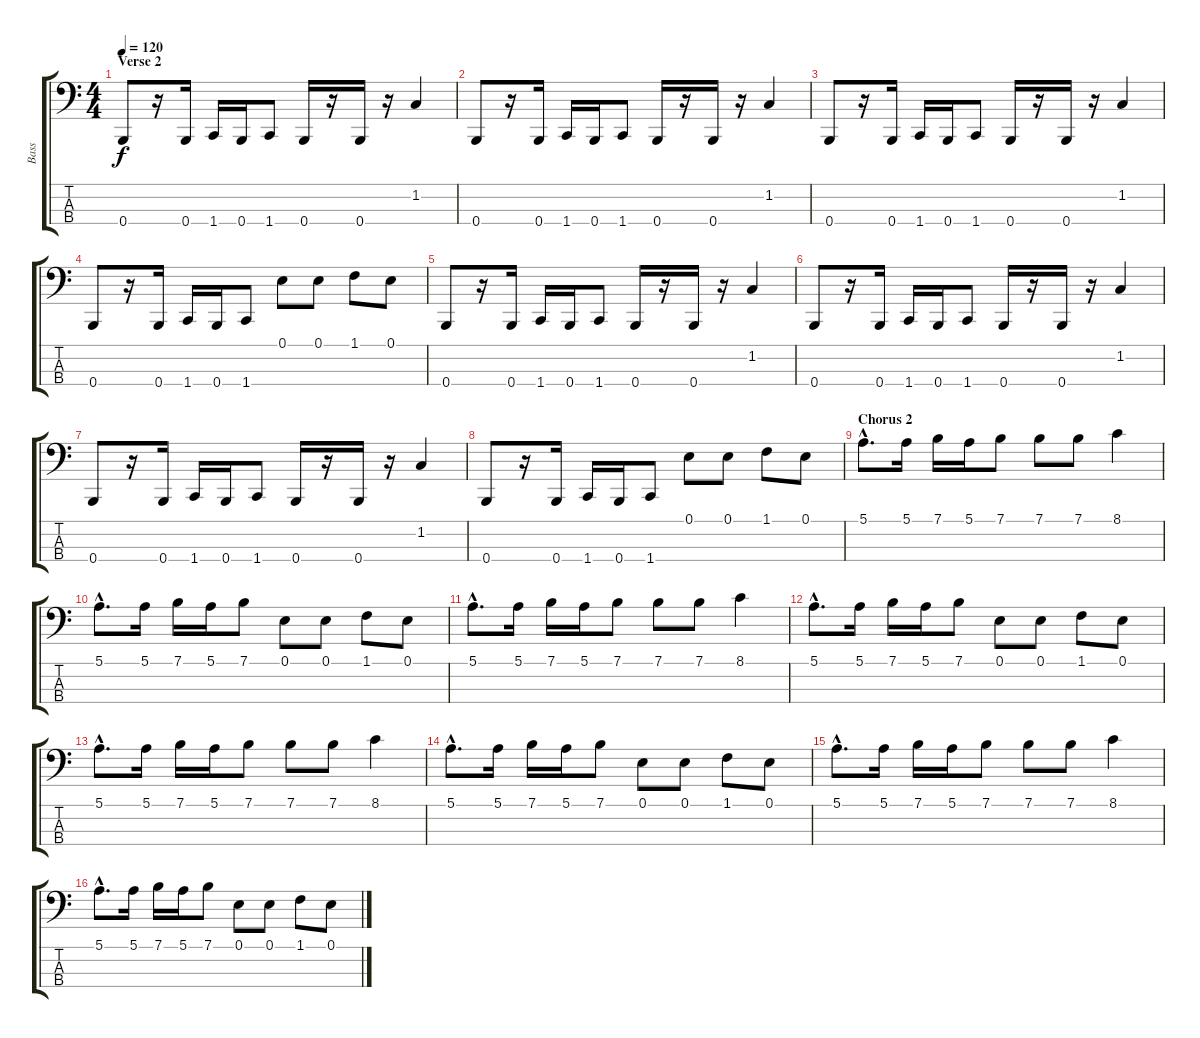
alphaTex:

\track ("Bass" "Bass") {instrument electricbassfinger}
\staff {score tabs}
\tuning (E2 B1 Gb1 B0) {hide}
\ts (4 4)
\section ("" "Verse 2")
\tempo 120
\clef f4
\ks c
0.4.8{dy f} r.16 0.4.16 1.4.16 0.4.16 1.4.8 0.4.16 r.16 0.4.16 r.16 1.2.4 |
0.4.8 r.16 0.4.16 1.4.16 0.4.16 1.4.8 0.4.16 r.16 0.4.16 r.16 1.2.4 |
0.4.8 r.16 0.4.16 1.4.16 0.4.16 1.4.8 0.4.16 r.16 0.4.16 r.16 1.2.4 |
0.4.8 r.16 0.4.16 1.4.16 0.4.16 1.4.8 0.1.8 0.1.8 1.1.8 0.1.8 |
0.4.8 r.16 0.4.16 1.4.16 0.4.16 1.4.8 0.4.16 r.16 0.4.16 r.16 1.2.4 |
0.4.8 r.16 0.4.16 1.4.16 0.4.16 1.4.8 0.4.16 r.16 0.4.16 r.16 1.2.4 |
0.4.8 r.16 0.4.16 1.4.16 0.4.16 1.4.8 0.4.16 r.16 0.4.16 r.16 1.2.4 |
0.4.8 r.16 0.4.16 1.4.16 0.4.16 1.4.8 0.1.8 0.1.8 1.1.8 0.1.8 |
\section ("" "Chorus 2")
5.1{hac}.8{d} 5.1.16 7.1.16 5.1.16 7.1.8 7.1.8 7.1.8 8.1.4 |
5.1{hac}.8{d} 5.1.16 7.1.16 5.1.16 7.1.8 0.1.8 0.1.8 1.1.8 0.1.8 |
5.1{hac}.8{d} 5.1.16 7.1.16 5.1.16 7.1.8 7.1.8 7.1.8 8.1.4 |
5.1{hac}.8{d} 5.1.16 7.1.16 5.1.16 7.1.8 0.1.8 0.1.8 1.1.8 0.1.8 |
5.1{hac}.8{d} 5.1.16 7.1.16 5.1.16 7.1.8 7.1.8 7.1.8 8.1.4 |
5.1{hac}.8{d} 5.1.16 7.1.16 5.1.16 7.1.8 0.1.8 0.1.8 1.1.8 0.1.8 |
5.1{hac}.8{d} 5.1.16 7.1.16 5.1.16 7.1.8 7.1.8 7.1.8 8.1.4 |
5.1{hac}.8{d} 5.1.16 7.1.16 5.1.16 7.1.8 0.1.8 0.1.8 1.1.8 0.1.8
